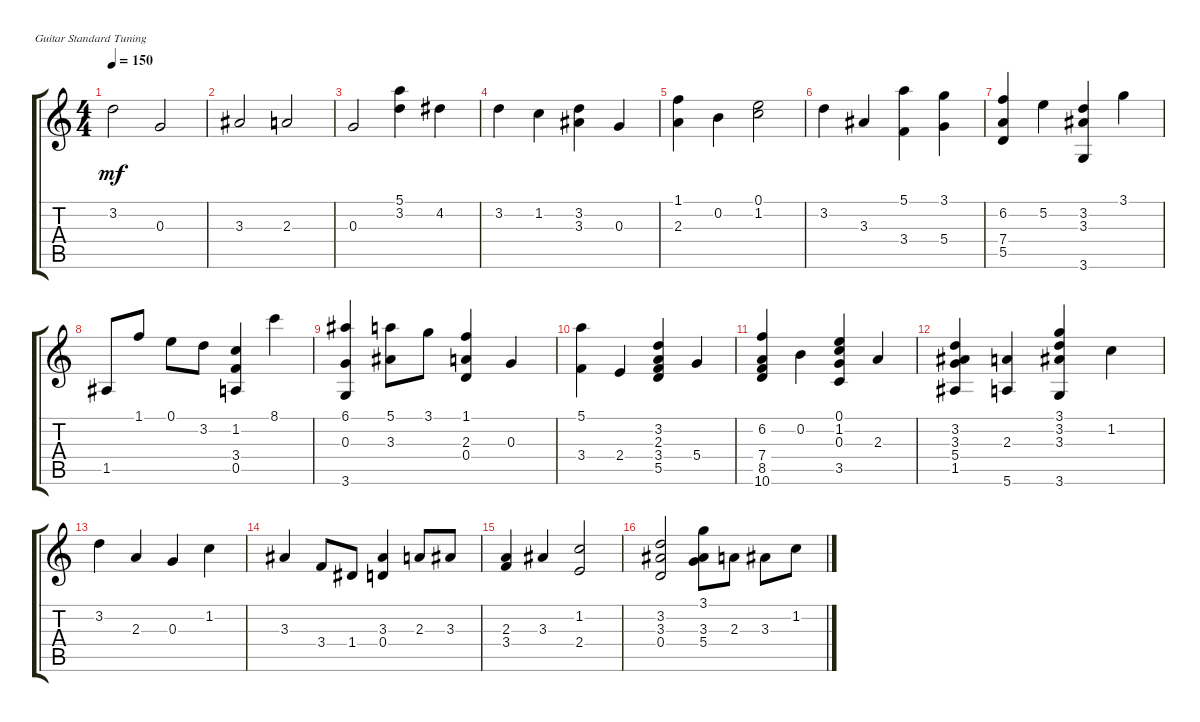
\defaultSystemsLayout 4
\bracketExtendMode groupsimilarinstruments
\firstSystemTrackNameOrientation horizontal
\otherSystemsTrackNameOrientation horizontal
\track "" {instrument acousticguitarnylon}
\staff {score tabs}
\tuning (E4 B3 G3 D3 A2 E2)
\ts (4 4)
\tempo 150
\clef g2
\ks c
3.2.2{dy mf instrument acousticguitarnylon} 0.3.2 |
3.3.2 2.3.2 |
0.3.2 (5.1 3.2).4 4.2.4 |
3.2.4 1.2.4 (3.2 3.3).4 0.3.4 |
(1.1 2.3).4 0.2.4 (0.1 1.2).2 |
3.2.4 3.3.4 (5.1 3.4).4 (3.1 5.4).4 |
(6.2 7.4 5.5).4 5.2.4 (3.2 3.3 3.6).4 3.1.4 |
1.5.8 1.1.8 0.1.8 3.2.8 (1.2 3.4 0.5).4 8.1.4 |
(6.1 0.3 3.6).4 (5.1 3.3).8 3.1.8 (1.1 2.3 0.4).4 0.3.4 |
(5.1 3.4).4 2.4.4 (3.2 2.3 3.4 5.5).4 5.4.4 |
(6.2 7.4 8.5 10.6).4 0.2.4 (0.1 1.2 0.3 3.5).4 2.3.4 |
(3.2 3.3 5.4 1.5).4 (2.3 5.6).4 (3.1 3.2 3.3 3.6).4 1.2.4 |
3.2.4 2.3.4 0.3.4 1.2.4 |
3.3.4 3.4.8 1.4.8 (3.3 0.4).4 2.3.8 3.3.8 |
(2.3 3.4).4 3.3.4 (1.2 2.4).2 |
(3.3 3.2 0.4).2 (5.4 3.1 3.3).8 2.3.8 3.3.8 1.2.8
